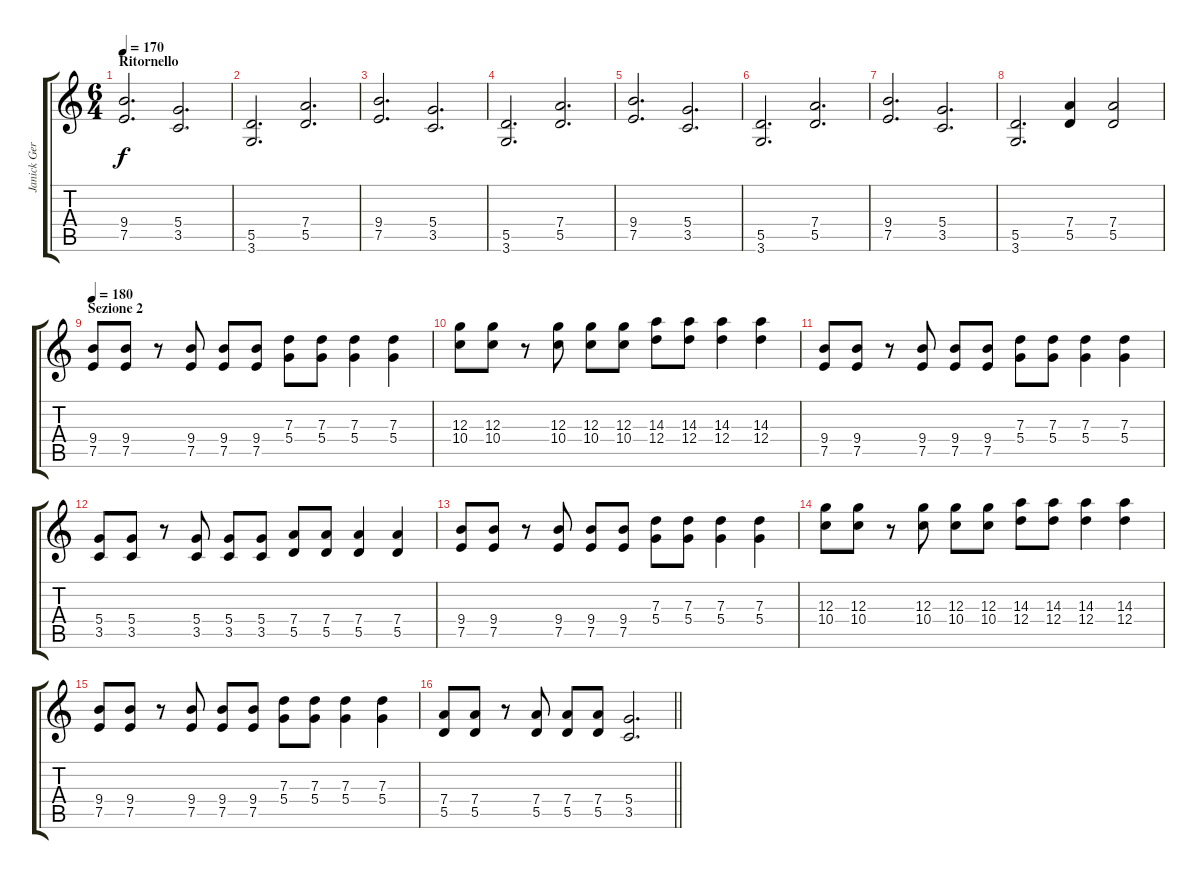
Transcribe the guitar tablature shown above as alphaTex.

\track ("Janick Gers" "Janick Ger") {instrument electricguitarclean}
\staff {score tabs}
\tuning (E4 B3 G3 D3 A2 E2) {hide}
\ts (6 4)
\section ("" "Ritornello")
\tempo 170
\clef g2
\ks c
(9.4 7.5).2{d dy f instrument distortionguitar} (5.4 3.5).2{d} |
(5.5 3.6).2{d} (7.4 5.5).2{d} |
(9.4 7.5).2{d} (5.4 3.5).2{d} |
(5.5 3.6).2{d} (7.4 5.5).2{d} |
(9.4 7.5).2{d} (5.4 3.5).2{d} |
(5.5 3.6).2{d} (7.4 5.5).2{d} |
(9.4 7.5).2{d} (5.4 3.5).2{d} |
(5.5 3.6).2{d} (7.4 5.5).4 (7.4 5.5).2 |
\section ("" "Sezione 2")
\tempo 180
(9.4 7.5).8{volume 7} (9.4 7.5).8 r.8 (9.4 7.5).8 (9.4 7.5).8 (9.4 7.5).8 (7.3 5.4).8 (7.3 5.4).8 (7.3 5.4).4 (7.3 5.4).4 |
(12.3 10.4).8 (12.3 10.4).8 r.8 (12.3 10.4).8 (12.3 10.4).8 (12.3 10.4).8 (14.3 12.4).8 (14.3 12.4).8 (14.3 12.4).4 (14.3 12.4).4 |
(9.4 7.5).8 (9.4 7.5).8 r.8 (9.4 7.5).8 (9.4 7.5).8 (9.4 7.5).8 (7.3 5.4).8 (7.3 5.4).8 (7.3 5.4).4 (7.3 5.4).4 |
(5.4 3.5).8 (5.4 3.5).8 r.8 (5.4 3.5).8 (5.4 3.5).8 (5.4 3.5).8 (7.4 5.5).8 (7.4 5.5).8 (7.4 5.5).4 (7.4 5.5).4 |
(9.4 7.5).8 (9.4 7.5).8 r.8 (9.4 7.5).8 (9.4 7.5).8 (9.4 7.5).8 (7.3 5.4).8 (7.3 5.4).8 (7.3 5.4).4 (7.3 5.4).4 |
(12.3 10.4).8 (12.3 10.4).8 r.8 (12.3 10.4).8 (12.3 10.4).8 (12.3 10.4).8 (14.3 12.4).8 (14.3 12.4).8 (14.3 12.4).4 (14.3 12.4).4 |
(9.4 7.5).8 (9.4 7.5).8 r.8 (9.4 7.5).8 (9.4 7.5).8 (9.4 7.5).8 (7.3 5.4).8 (7.3 5.4).8 (7.3 5.4).4 (7.3 5.4).4 |
\barLineRight lightlight
(7.4 5.5).8 (7.4 5.5).8 r.8 (7.4 5.5).8 (7.4 5.5).8 (7.4 5.5).8 (5.4 3.5).2{d}
